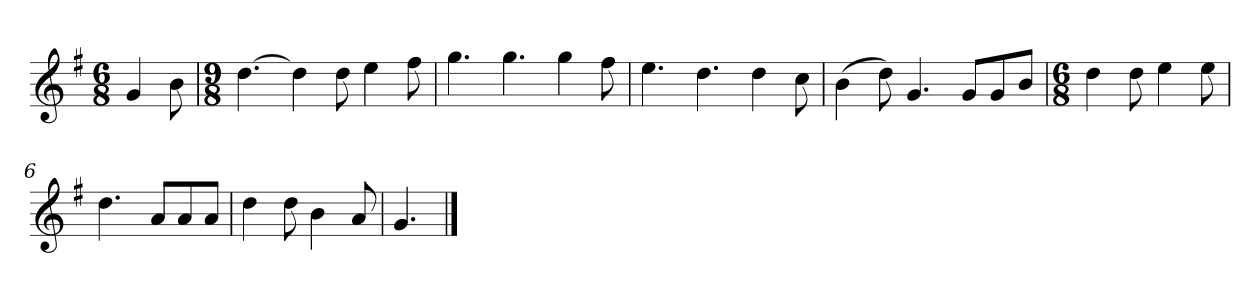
**kern
*part1
*staff1
*k[f#]
*M6/8
*MM120
=
4g
8b
=1
*M9/8
[4.dd
4dd]
8dd
4ee
8ff#
=2
4.gg
4.gg
4gg
8ff#
=3
4.ee
4.dd
4dd
8cc
=4
(4b
8dd)
4.g
8gL
8g
8bJ
=5
*M6/8
4dd
8dd
4ee
8ee
=6
4.dd
8aL
8a
8aJ
=7
4dd
8dd
4b
8a
=8
4.g
==
*-
